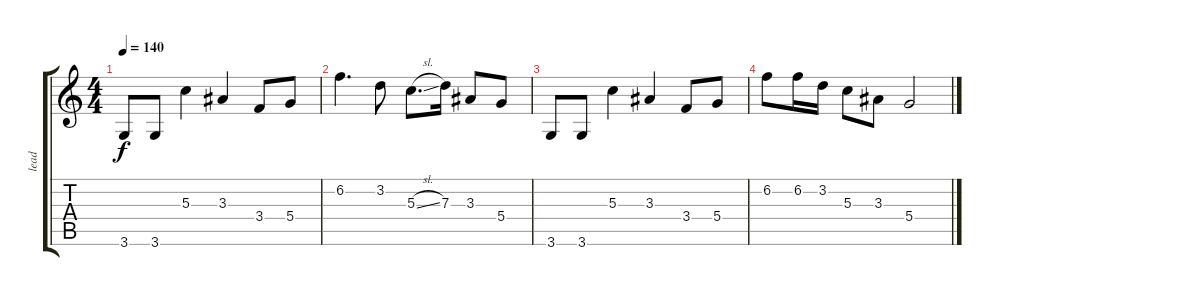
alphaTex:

\track ("lead " "lead ") {instrument overdrivenguitar}
\staff {score tabs}
\tuning (E4 B3 G3 D3 A2 E2) {hide}
\ts (4 4)
\tempo 140
\clef g2
\ks c
3.6.8{dy f} 3.6.8 5.3.4 3.3.4 3.4.8 5.4.8 |
6.2.4{d} 3.2.8 5.3{sl}.8{d} 7.3.16 3.3.8 5.4.8 |
3.6.8 3.6.8 5.3.4 3.3.4 3.4.8 5.4.8 |
6.2.8 6.2.16 3.2.16 5.3.8 3.3.8 5.4.2
